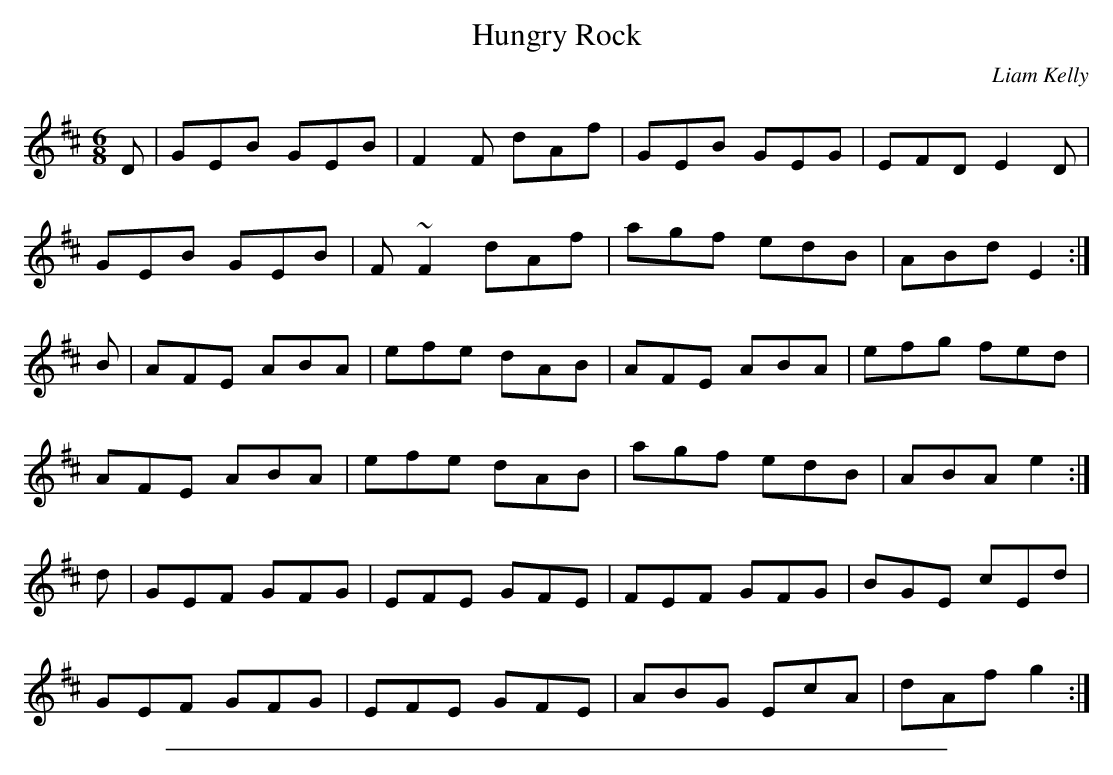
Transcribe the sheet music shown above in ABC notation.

X:1
T: Hungry Rock
C:Liam Kelly
M:6/8
K:Edor
D | GEB GEB | F2F dAf | GEB GEG | EFD E2D |
    GEB GEB | F~F2 dAf | agf edB | ABd E2 :|
B | AFE ABA | efe dAB | AFE ABA | efg fed |
    AFE ABA | efe dAB | agf edB | ABA e2 :|
d | GEF GFG | EFE GFE | FEF GFG | BGE cEd |
    GEF GFG | EFE GFE | ABG EcA | dAf g2 :|
